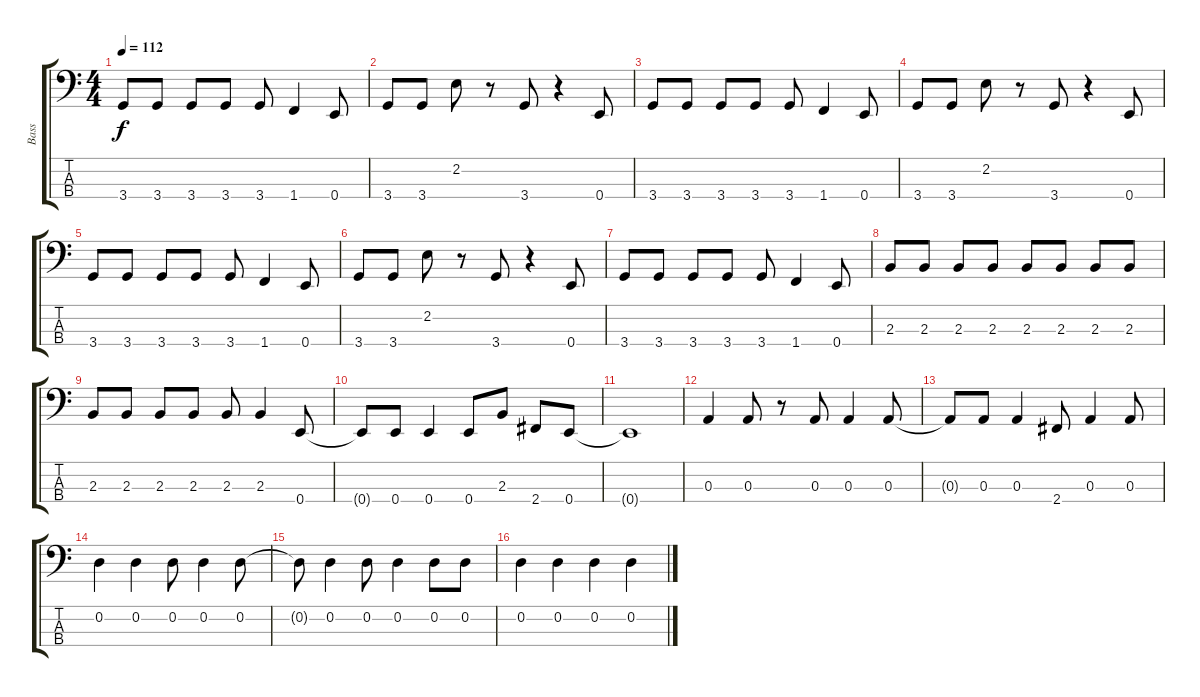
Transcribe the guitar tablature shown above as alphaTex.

\track ("Bass" "Bass") {instrument electricbassfinger}
\staff {score tabs}
\tuning (G2 D2 A1 E1) {hide}
\ts (4 4)
\tempo 112
\clef f4
\ks c
3.4.8{dy f} 3.4.8 3.4.8 3.4.8 3.4.8 1.4.4 0.4.8 |
3.4.8 3.4.8 2.2.8 r.8 3.4.8 r.4 0.4.8 |
3.4.8 3.4.8 3.4.8 3.4.8 3.4.8 1.4.4 0.4.8 |
3.4.8 3.4.8 2.2.8 r.8 3.4.8 r.4 0.4.8 |
3.4.8 3.4.8 3.4.8 3.4.8 3.4.8 1.4.4 0.4.8 |
3.4.8 3.4.8 2.2.8 r.8 3.4.8 r.4 0.4.8 |
3.4.8 3.4.8 3.4.8 3.4.8 3.4.8 1.4.4 0.4.8 |
2.3.8 2.3.8 2.3.8 2.3.8 2.3.8 2.3.8 2.3.8 2.3.8 |
2.3.8 2.3.8 2.3.8 2.3.8 2.3.8 2.3.4 0.4.8 |
0.4{t}.8 0.4.8 0.4.4 0.4.8 2.3.8 2.4.8 0.4.8 |
0.4{t}.1 |
0.3.4 0.3.8 r.8 0.3.8 0.3.4 0.3.8 |
0.3{t}.8 0.3.8 0.3.4 2.4.8 0.3.4 0.3.8 |
0.2.4 0.2.4 0.2.8 0.2.4 0.2.8 |
0.2{t}.8 0.2.4 0.2.8 0.2.4 0.2.8 0.2.8 |
0.2.4 0.2.4 0.2.4 0.2.4
